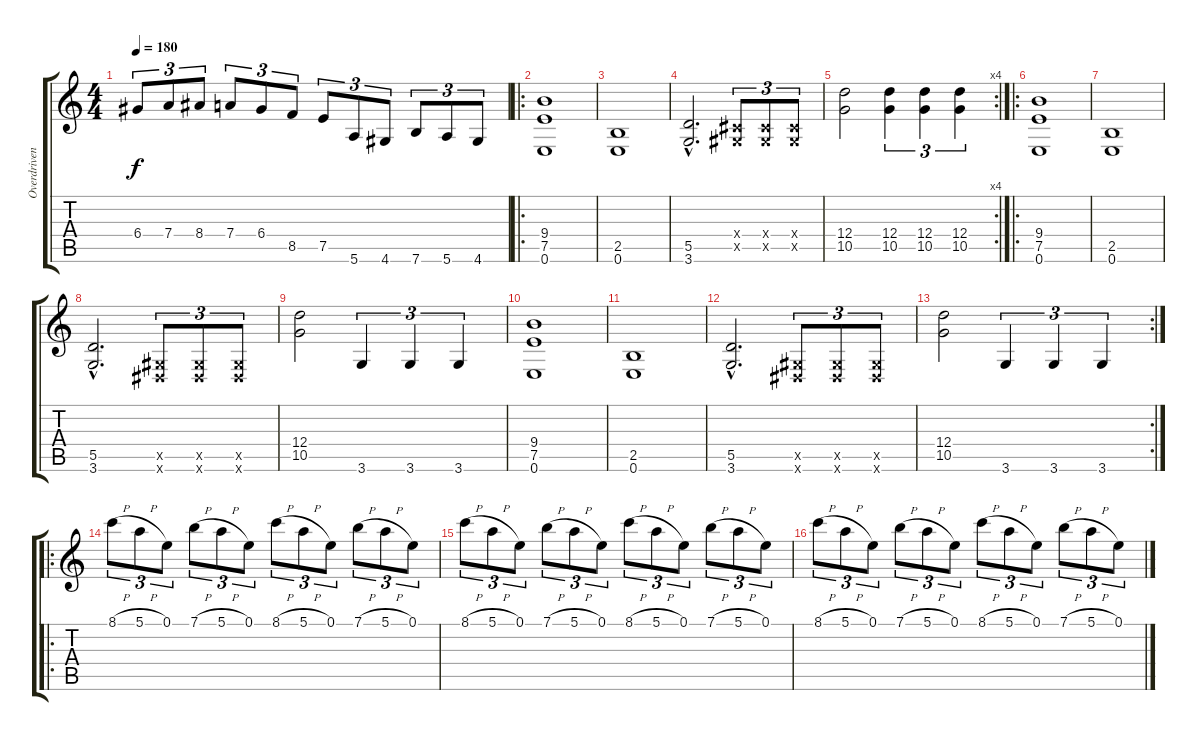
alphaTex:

\track ("Overdriven Guitar" "Overdriven") {instrument overdrivenguitar}
\staff {score tabs}
\tuning (E4 B3 G3 D3 A2 E2) {hide}
\ts (4 4)
\tempo 180
\clef g2
\ks c
6.4.8{tu (3 2) dy f} 7.4.8{tu (3 2)} 8.4.8{tu (3 2)} 7.4.8{tu (3 2)} 6.4.8{tu (3 2)} 8.5.8{tu (3 2)} 7.5.8{tu (3 2)} 5.6.8{tu (3 2)} 4.6.8{tu (3 2)} 7.6.8{tu (3 2)} 5.6.8{tu (3 2)} 4.6.8{tu (3 2)} |
\ro
(9.4 7.5 0.6).1 |
(2.5 0.6).1 |
(5.5{hac} 3.6{hac}).2{d} (-1.4{x} -1.5{x}).8{tu (3 2)} (-1.4{x} -1.5{x}).8{tu (3 2)} (-1.4{x} -1.5{x}).8{tu (3 2)} |
\rc 4
(12.4 10.5).2 (12.4 10.5).4{tu (3 2)} (12.4 10.5).4{tu (3 2)} (12.4 10.5).4{tu (3 2)} |
\ro
(9.4 7.5 0.6).1 |
(2.5 0.6).1 |
(5.5{hac} 3.6{hac}).2{d} (-1.5{x} -1.6{x}).8{tu (3 2)} (-1.5{x} -1.6{x}).8{tu (3 2)} (-1.5{x} -1.6{x}).8{tu (3 2)} |
(12.4 10.5).2 3.6.4{tu (3 2)} 3.6.4{tu (3 2)} 3.6.4{tu (3 2)} |
(9.4 7.5 0.6).1 |
(2.5 0.6).1 |
(5.5{hac} 3.6{hac}).2{d} (-1.5{x} -1.6{x}).8{tu (3 2)} (-1.5{x} -1.6{x}).8{tu (3 2)} (-1.5{x} -1.6{x}).8{tu (3 2)} |
\rc 2
(12.4 10.5).2 3.6.4{tu (3 2)} 3.6.4{tu (3 2)} 3.6.4{tu (3 2)} |
\ro
8.1{h}.8{tu (3 2)} 5.1{h}.8{tu (3 2)} 0.1.8{tu (3 2)} 7.1{h}.8{tu (3 2)} 5.1{h}.8{tu (3 2)} 0.1.8{tu (3 2)} 8.1{h}.8{tu (3 2)} 5.1{h}.8{tu (3 2)} 0.1.8{tu (3 2)} 7.1{h}.8{tu (3 2)} 5.1{h}.8{tu (3 2)} 0.1.8{tu (3 2)} |
8.1{h}.8{tu (3 2)} 5.1{h}.8{tu (3 2)} 0.1.8{tu (3 2)} 7.1{h}.8{tu (3 2)} 5.1{h}.8{tu (3 2)} 0.1.8{tu (3 2)} 8.1{h}.8{tu (3 2)} 5.1{h}.8{tu (3 2)} 0.1.8{tu (3 2)} 7.1{h}.8{tu (3 2)} 5.1{h}.8{tu (3 2)} 0.1.8{tu (3 2)} |
8.1{h}.8{tu (3 2)} 5.1{h}.8{tu (3 2)} 0.1.8{tu (3 2)} 7.1{h}.8{tu (3 2)} 5.1{h}.8{tu (3 2)} 0.1.8{tu (3 2)} 8.1{h}.8{tu (3 2)} 5.1{h}.8{tu (3 2)} 0.1.8{tu (3 2)} 7.1{h}.8{tu (3 2)} 5.1{h}.8{tu (3 2)} 0.1.8{tu (3 2)}
